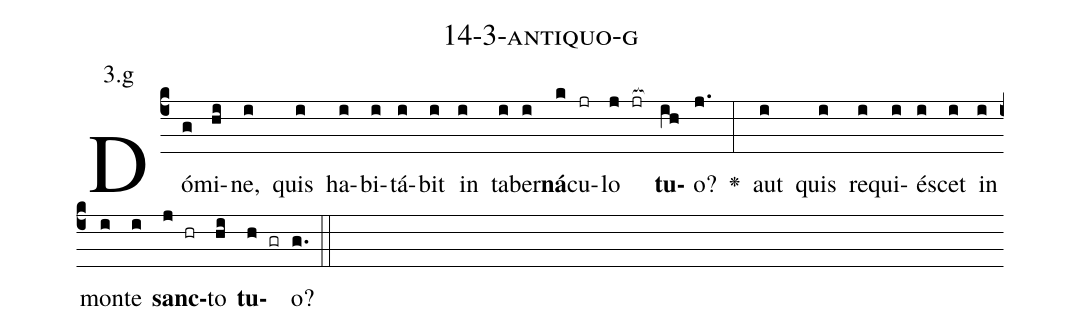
name: 14-3-antiquo-g;
annotation: 3.g;
%%
(c4)Dó(g)mi(hi)ne,(i) quis(i) ha(i)bi(i)tá(i)bit(i) in(i) ta(i)ber(i)<b>ná</b>(k)cu(jr)lo(j jr[ocb:1{]) <b>tu</b>(ih[ocb:0}])o?(j.) <v>\greheightstar</v>(:) aut(i) quis(i) re(i)qui(i)é(i)scet(i) in(i) mon(i)te(i) <b>sanc</b>(j hr)to(hi) <b>tu</b>(h gr)o?(g.) (::)


%E(i) u(i) o(j) u(hi) a(h) e.(g.) (::)
